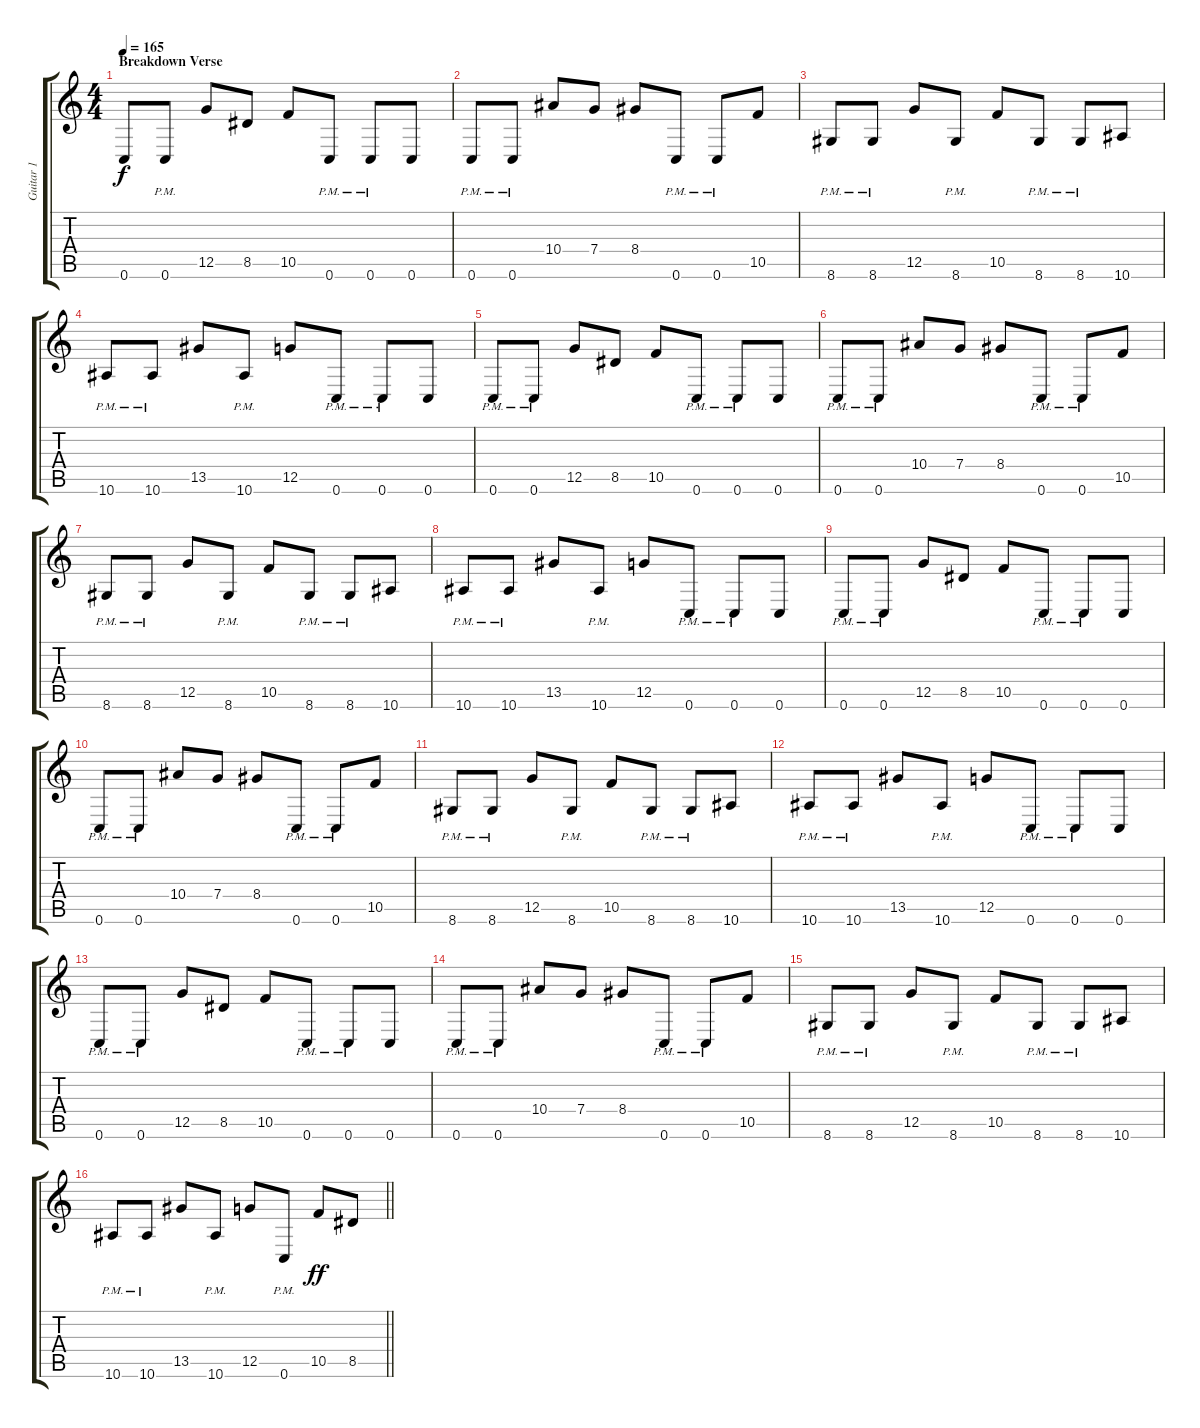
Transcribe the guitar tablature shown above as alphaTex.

\track ("Guitar 1" "Guitar 1") {instrument distortionguitar}
\staff {score tabs}
\tuning (D4 A3 F3 C3 G2 C2) {hide}
\ts (4 4)
\section ("" "Breakdown Verse")
\tempo 165
\clef g2
\ks c
0.6.8{dy f} 0.6{pm}.8 12.5.8 8.5.8 10.5.8 0.6{pm}.8 0.6{pm}.8 0.6.8 |
0.6{pm}.8 0.6{pm}.8 10.4.8 7.4.8 8.4.8 0.6{pm}.8 0.6{pm}.8 10.5.8 |
8.6{pm}.8 8.6{pm}.8 12.5.8 8.6{pm}.8 10.5.8 8.6{pm}.8 8.6{pm}.8 10.6.8 |
10.6{pm}.8 10.6{pm}.8 13.5.8 10.6{pm}.8 12.5.8 0.6{pm}.8 0.6{pm}.8 0.6.8 |
0.6{pm}.8 0.6{pm}.8 12.5.8 8.5.8 10.5.8 0.6{pm}.8 0.6{pm}.8 0.6.8 |
0.6{pm}.8 0.6{pm}.8 10.4.8 7.4.8 8.4.8 0.6{pm}.8 0.6{pm}.8 10.5.8 |
8.6{pm}.8 8.6{pm}.8 12.5.8 8.6{pm}.8 10.5.8 8.6{pm}.8 8.6{pm}.8 10.6.8 |
10.6{pm}.8 10.6{pm}.8 13.5.8 10.6{pm}.8 12.5.8 0.6{pm}.8 0.6{pm}.8 0.6.8 |
0.6{pm}.8 0.6{pm}.8 12.5.8 8.5.8 10.5.8 0.6{pm}.8 0.6{pm}.8 0.6.8 |
0.6{pm}.8 0.6{pm}.8 10.4.8 7.4.8 8.4.8 0.6{pm}.8 0.6{pm}.8 10.5.8 |
8.6{pm}.8 8.6{pm}.8 12.5.8 8.6{pm}.8 10.5.8 8.6{pm}.8 8.6{pm}.8 10.6.8 |
10.6{pm}.8 10.6{pm}.8 13.5.8 10.6{pm}.8 12.5.8 0.6{pm}.8 0.6{pm}.8 0.6.8 |
0.6{pm}.8 0.6{pm}.8 12.5.8 8.5.8 10.5.8 0.6{pm}.8 0.6{pm}.8 0.6.8 |
0.6{pm}.8 0.6{pm}.8 10.4.8 7.4.8 8.4.8 0.6{pm}.8 0.6{pm}.8 10.5.8 |
8.6{pm}.8 8.6{pm}.8 12.5.8 8.6{pm}.8 10.5.8 8.6{pm}.8 8.6{pm}.8 10.6.8 |
\barLineRight lightlight
10.6{pm}.8 10.6{pm}.8 13.5.8 10.6{pm}.8 12.5.8 0.6{pm}.8 10.5.8{dy ff} 8.5.8
